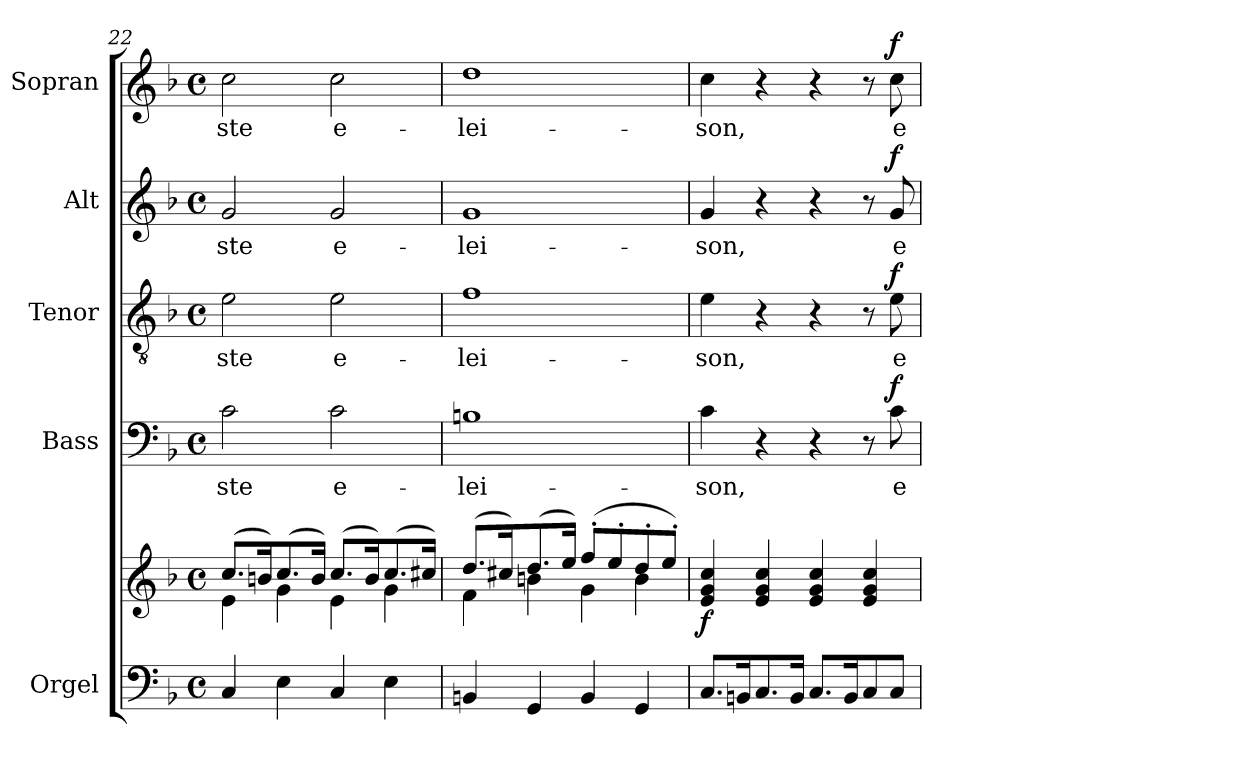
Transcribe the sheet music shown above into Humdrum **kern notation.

**kern	**kern	**dynam	**kern	**text	**dynam	**kern	**text	**dynam	**kern	**text	**dynam	**kern	**text	**dynam
*part5	*part5	*part5	*part4	*part4	*part4	*part3	*part3	*part3	*part2	*part2	*part2	*part1	*part1	*part1
*staff6	*staff5	*staff5/6	*staff4	*staff4	*staff4	*staff3	*staff3	*staff3	*staff2	*staff2	*staff2	*staff1	*staff1	*staff1
*I"Orgel	*	*	*I"Bass	*	*	*I"Tenor	*	*	*I"Alt	*	*	*I"Sopran	*	*
*I'Org.	*	*	*I'B.	*	*	*I'T.	*	*	*I'A.	*	*	*I'S.	*	*
*clefF4	*clefG2	*	*clefF4	*	*	*clefGv2	*	*	*clefG2	*	*	*clefG2	*	*
*k[b-]	*k[b-]	*	*k[b-]	*	*	*k[b-]	*	*	*k[b-]	*	*	*k[b-]	*	*
*F:	*F:	*	*F:	*	*	*F:	*	*	*F:	*	*	*F:	*	*
*M4/4	*M4/4	*	*M4/4	*	*	*M4/4	*	*	*M4/4	*	*	*M4/4	*	*
*met(c)	*met(c)	*	*met(c)	*	*	*met(c)	*	*	*met(c)	*	*	*met(c)	*	*
=22	=22	=22	=22	=22	=22	=22	=22	=22	=22	=22	=22	=22	=22	=22
*	*^	*	*	*	*	*	*	*	*	*	*	*	*	*
!	!	!	!	!	!LO:LY:b	!	!	!LO:LY:b	!	!	!LO:LY:b	!	!	!LO:LY:b	!
4C/	(>8.cc/L	4e\	.	2c\	-ste	.	2e\	-ste	.	2g/	-ste	.	2cc\	-ste	.
.	16bn/k)	.	.	.	.	.	.	.	.	.	.	.	.	.	.
4E\	(>8.cc/	4g\	.	.	.	.	.	.	.	.	.	.	.	.	.
.	16b/Jk)	.	.	.	.	.	.	.	.	.	.	.	.	.	.
!	!	!	!	!	!LO:LY:b	!	!	!LO:LY:b	!	!	!LO:LY:b	!	!	!LO:LY:b	!
4C/	(>8.cc/L	4e\	.	2c\	e-	.	2e\	e-	.	2g/	e-	.	2cc\	e-	.
.	16b/k)	.	.	.	.	.	.	.	.	.	.	.	.	.	.
4E\	(>8.cc/	4g\	.	.	.	.	.	.	.	.	.	.	.	.	.
.	16cc#X/Jk)	.	.	.	.	.	.	.	.	.	.	.	.	.	.
=23	=23	=23	=23	=23	=23	=23	=23	=23	=23	=23	=23	=23	=23	=23	=23
!	!	!	!	!	!LO:LY:b	!	!	!LO:LY:b	!	!	!LO:LY:b	!	!	!LO:LY:b	!
4BBn/	(>8.dd/L	4f\	.	1Bn	-lei-	.	1f	-lei-	.	1g	-lei-	.	1dd	-lei-	.
.	16cc#X/k)	.	.	.	.	.	.	.	.	.	.	.	.	.	.
4GG/	(>8.dd/	4bn\	.	.	.	.	.	.	.	.	.	.	.	.	.
.	16ee/Jk)	.	.	.	.	.	.	.	.	.	.	.	.	.	.
4BB/	(>8ff'>/L	4g\	.	.	.	.	.	.	.	.	.	.	.	.	.
.	8ee'>/	.	.	.	.	.	.	.	.	.	.	.	.	.	.
4GG/	8dd'>/	4b\	.	.	.	.	.	.	.	.	.	.	.	.	.
.	8ee'>/J)	.	.	.	.	.	.	.	.	.	.	.	.	.	.
*	*v	*v	*	*	*	*	*	*	*	*	*	*	*	*	*
=24	=24	=24	=24	=24	=24	=24	=24	=24	=24	=24	=24	=24	=24	=24
!	!	!LO:DY:b	!	!LO:LY:b	!	!	!LO:LY:b	!	!	!LO:LY:b	!	!	!LO:LY:b	!
8.C/L	4e/ 4g/ 4cc/	f	4c\	-son,	.	4e\	-son,	.	4g/	-son,	.	4cc\	-son,	.
16BBn/k	.	.	.	.	.	.	.	.	.	.	.	.	.	.
8.C/	4e/ 4g/ 4cc/	.	4r	.	.	4r	.	.	4r	.	.	4r	.	.
16BB/Jk	.	.	.	.	.	.	.	.	.	.	.	.	.	.
8.C/L	4e/ 4g/ 4cc/	.	4r	.	.	4r	.	.	4r	.	.	4r	.	.
16BB/k	.	.	.	.	.	.	.	.	.	.	.	.	.	.
8C/	4e/ 4g/ 4cc/	.	8r	.	.	8r	.	.	8r	.	.	8r	.	.
!	!	!	!	!LO:LY:b	!LO:DY:a	!	!LO:LY:b	!LO:DY:a	!	!LO:LY:b	!LO:DY:a	!	!LO:LY:b	!LO:DY:a
8C/J	.	.	8c\	e-	f	8e\	e-	f	8g/	e-	f	8cc\	e-	f
=	=	=	=	=	=	=	=	=	=	=	=	=	=	=
*-	*-	*-	*-	*-	*-	*-	*-	*-	*-	*-	*-	*-	*-	*-
